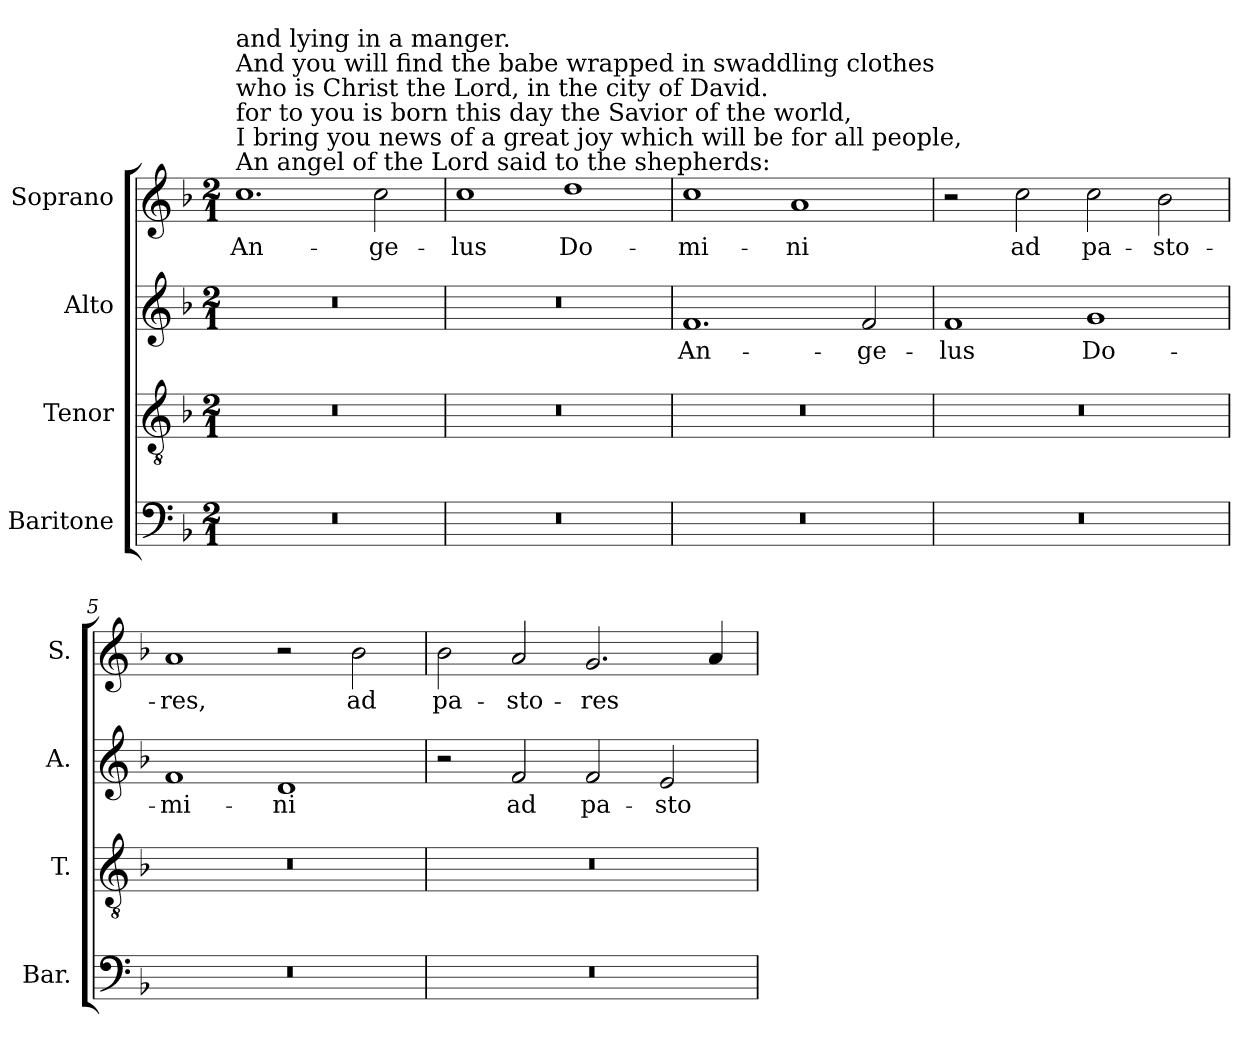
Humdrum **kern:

**kern	**kern	**kern	**text	**kern	**text
*part4	*part3	*part2	*part2	*part1	*part1
*staff4	*staff3	*staff2	*staff2	*staff1	*staff1
*I"Baritone	*I"Tenor	*I"Alto	*	*I"Soprano	*
*I'Bar.	*I'T.	*I'A.	*	*I'S.	*
!!LO:PB:g=z
*clefF4	*clefGv2	*clefG2	*	*clefG2	*
*	*ITrd7c12	*	*	*	*
*k[b-]	*k[b-]	*k[b-]	*	*k[b-]	*
*F:	*F:	*F:	*	*F:	*
*M2/1	*M2/1	*M2/1	*	*M2/1	*
*MM224	*MM224	*MM224	*	*MM224	*
=1	=1	=1	=1	=1	=1
!LO:N:vis=1	!LO:N:vis=1	!LO:N:vis=1	!	!	!
!	!	!	!	!LO:TX:a:t=An angel of the Lord said to the shepherds&colon;	!
!	!	!	!	!LO:TX:t=I bring you news of a great joy which will be for all people,	!
!	!	!	!	!LO:TX:t=for to you is born this day the Savior of the world,	!
!	!	!	!	!LO:TX:t=who is Christ the Lord, in the city of David.	!
!	!	!	!	!LO:TX:t=And you will find the babe wrapped in swaddling clothes	!
!	!	!	!	!LO:TX:t=and lying in a manger.	!
!	!	!	!	!	!LO:LY:b:color=#000000
0r	0r	0r	.	1.cci	An-
!	!	!	!	!	!LO:LY:b:color=#000000
.	.	.	.	2cci\	-ge-
=2	=2	=2	=2	=2	=2
!LO:N:vis=1	!LO:N:vis=1	!LO:N:vis=1	!	!	!
!	!	!	!	!	!LO:LY:b:color=#000000
0r	0r	0r	.	1cci	-lus
!	!	!	!	!	!LO:LY:b:color=#000000
.	.	.	.	1ddi	Do-
=3	=3	=3	=3	=3	=3
!LO:N:vis=1	!LO:N:vis=1	!	!	!	!
!	!	!	!LO:LY:b:color=#000000	!	!
!	!	!	!	!	!LO:LY:b:color=#000000
0r	0r	1.fi	An-	1cci	-mi-
!	!	!	!	!	!LO:LY:b:color=#000000
.	.	.	.	1ai	-ni
!	!	!	!LO:LY:b:color=#000000	!	!
.	.	2fi/	-ge-	.	.
=4	=4	=4	=4	=4	=4
!LO:N:vis=1	!LO:N:vis=1	!	!	!	!
!	!	!	!LO:LY:b:color=#000000	!	!
0r	0r	1fi	-lus	2r	.
!	!	!	!	!	!LO:LY:b:color=#000000
.	.	.	.	2cci\	ad
!	!	!	!LO:LY:b:color=#000000	!	!
!	!	!	!	!	!LO:LY:b:color=#000000
.	.	1gi	Do-	2cci\	pa-
!	!	!	!	!	!LO:LY:b:color=#000000
.	.	.	.	2b-i\	-sto-
=5	=5	=5	=5	=5	=5
!LO:N:vis=1	!LO:N:vis=1	!	!	!	!
!	!	!	!LO:LY:b:color=#000000	!	!
!	!	!	!	!	!LO:LY:b:color=#000000
0r	0r	1fi	-mi-	1ai	-res,
!	!	!	!LO:LY:b:color=#000000	!	!
.	.	1di	-ni	2r	.
!	!	!	!	!	!LO:LY:b:color=#000000
.	.	.	.	2b-i\	ad
=6	=6	=6	=6	=6	=6
!LO:N:vis=1	!LO:N:vis=1	!	!	!	!
!	!	!	!	!	!LO:LY:b:color=#000000
0r	0r	2r	.	2b-i\	pa-
!	!	!	!LO:LY:b:color=#000000	!	!
!	!	!	!	!	!LO:LY:b:color=#000000
.	.	2fi/	ad	2ai/	-sto-
!	!	!	!LO:LY:b:color=#000000	!	!
!	!	!	!	!	!LO:LY:b:color=#000000
.	.	2fi/	pa-	2.gi/	-res
!	!	!	!LO:LY:b:color=#000000	!	!
.	.	2ei/	-sto-	.	.
.	.	.	.	4ai/	.
=	=	=	=	=	=
*-	*-	*-	*-	*-	*-
